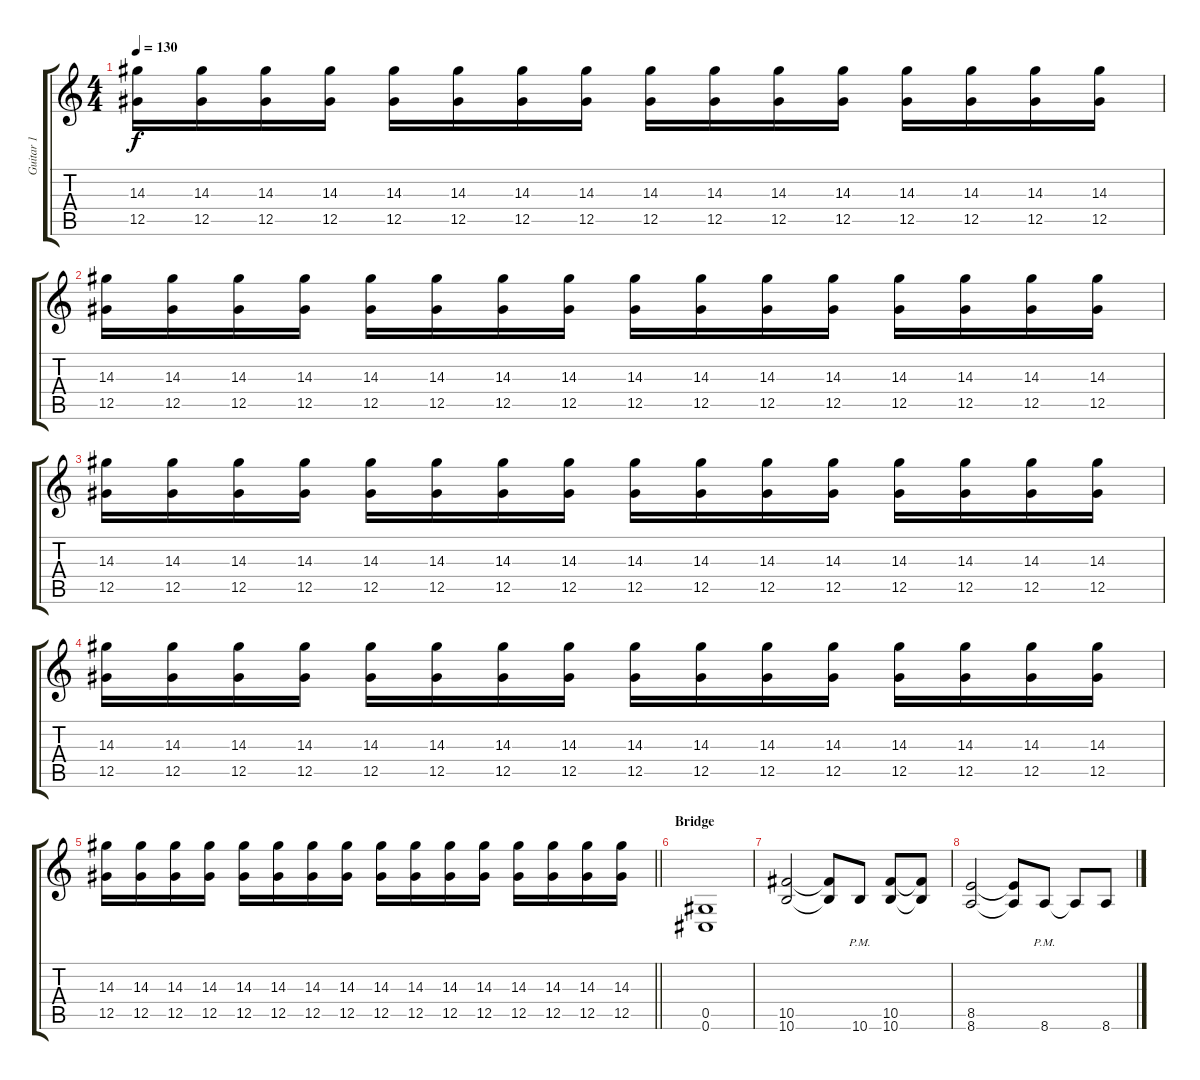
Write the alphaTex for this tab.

\track ("Guitar 1" "Guitar 1") {instrument distortionguitar}
\staff {score tabs}
\tuning (Eb4 Bb3 Gb3 Db3 Ab2 Db2) {hide}
\ts (4 4)
\tempo 130
\clef g2
\ks c
(14.3 12.5).16{dy f} (14.3 12.5).16 (14.3 12.5).16 (14.3 12.5).16 (14.3 12.5).16 (14.3 12.5).16 (14.3 12.5).16 (14.3 12.5).16 (14.3 12.5).16 (14.3 12.5).16 (14.3 12.5).16 (14.3 12.5).16 (14.3 12.5).16 (14.3 12.5).16 (14.3 12.5).16 (14.3 12.5).16 |
(14.3 12.5).16 (14.3 12.5).16 (14.3 12.5).16 (14.3 12.5).16 (14.3 12.5).16 (14.3 12.5).16 (14.3 12.5).16 (14.3 12.5).16 (14.3 12.5).16 (14.3 12.5).16 (14.3 12.5).16 (14.3 12.5).16 (14.3 12.5).16 (14.3 12.5).16 (14.3 12.5).16 (14.3 12.5).16 |
(14.3 12.5).16 (14.3 12.5).16 (14.3 12.5).16 (14.3 12.5).16 (14.3 12.5).16 (14.3 12.5).16 (14.3 12.5).16 (14.3 12.5).16 (14.3 12.5).16 (14.3 12.5).16 (14.3 12.5).16 (14.3 12.5).16 (14.3 12.5).16 (14.3 12.5).16 (14.3 12.5).16 (14.3 12.5).16 |
(14.3 12.5).16 (14.3 12.5).16 (14.3 12.5).16 (14.3 12.5).16 (14.3 12.5).16 (14.3 12.5).16 (14.3 12.5).16 (14.3 12.5).16 (14.3 12.5).16 (14.3 12.5).16 (14.3 12.5).16 (14.3 12.5).16 (14.3 12.5).16 (14.3 12.5).16 (14.3 12.5).16 (14.3 12.5).16 |
\barLineRight lightlight
(14.3 12.5).16 (14.3 12.5).16 (14.3 12.5).16 (14.3 12.5).16 (14.3 12.5).16 (14.3 12.5).16 (14.3 12.5).16 (14.3 12.5).16 (14.3 12.5).16 (14.3 12.5).16 (14.3 12.5).16 (14.3 12.5).16 (14.3 12.5).16 (14.3 12.5).16 (14.3 12.5).16 (14.3 12.5).16 |
\section ("" "Bridge")
(0.5 0.6).1 |
(10.5 10.6).2 (10.5{t} 10.6{t}).8 10.6{pm}.8 (10.5 10.6).8 (10.5{t} 10.6{t}).8 |
(8.5 8.6).2 (8.5{t} 8.6{t}).8 8.6{pm}.8 8.6{t}.8 8.6.8
